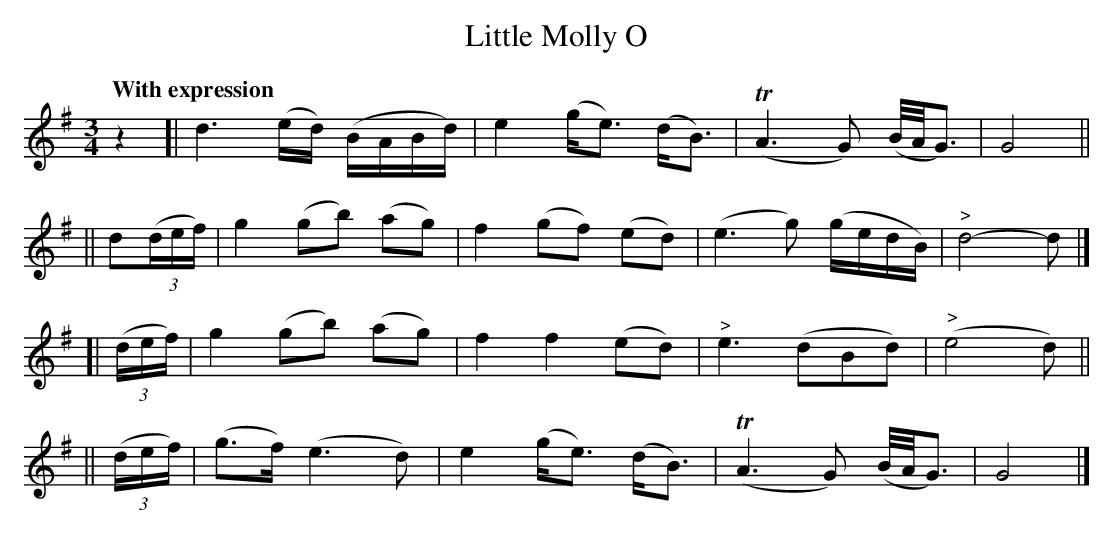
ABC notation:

X:1
T: Little Molly O
Q: "With expression"
M: 3/4
L: 1/8
K: G
z2 \
[| d3 (e/d/) (B/A/B/d/) | e2 (g<e) (d<B) | (TA3 G) (B/4A/4G3/2) | G4 ||
|| d(3(d/e/f/) | g2 (gb) (ag) | f2 (gf) (ed) | (e3 g) (g/e/d/B/) | "^>"d4- d |]
[| (3(d/e/f/) | g2 (gb) (ag) | f2 f2 (ed) | "^>"e3 (dBd) | ("^>"e4 d) ||
|| (3(d/e/f/) | (g>f) (e3 d) | e2 (g<e) (d<B) | (TA3 G) (B/4A/4G3/2) | G4 |]
